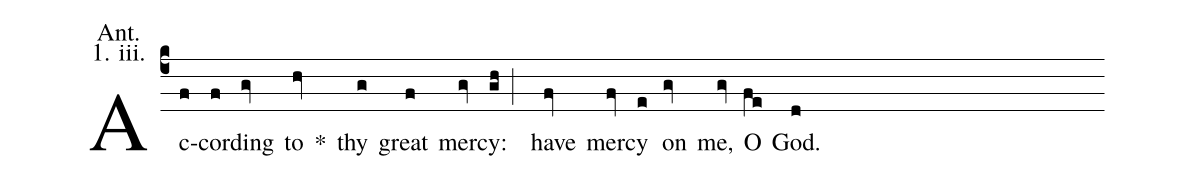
annotation: Ant.;
annotation: 1. iii.;
%%
(c4) Ac(f)cord(f)ing(gv) to(hv) <sp>*</sp>() thy(g) great(f) mer(gv)cy:(gh;) have(fv) mer(fv)cy(e) on(gv) me,(gv) O(fe) God.(d)
